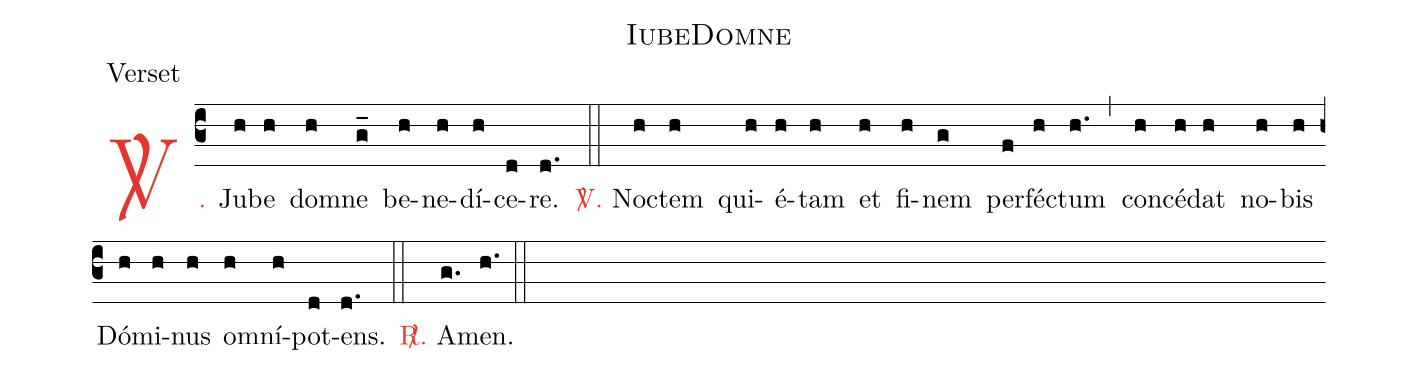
name:IubeDomne;
office-part:Verset;
%%
(c3)
<c><sp>V/</sp>.</c> Ju(h)be(h) dom(h)ne(g_) be(h)ne(h)dí(h)ce(d)re.(d.) (::)
<c><sp>V/</sp>.</c> No(h)ctem(h) qui(h)é(h)tam(h) et(h) fi(h)nem(g) per(f)fé(h)ctum(h.) (,)
con(h)cé(h)dat(h) no(h)bis(h) Dó(h)mi(h)nus(h) o(h)mní(h)pot(d)ens.(d.) (::)
<c><sp>R/</sp>.</c> A(g.)men.(h.) (::)
